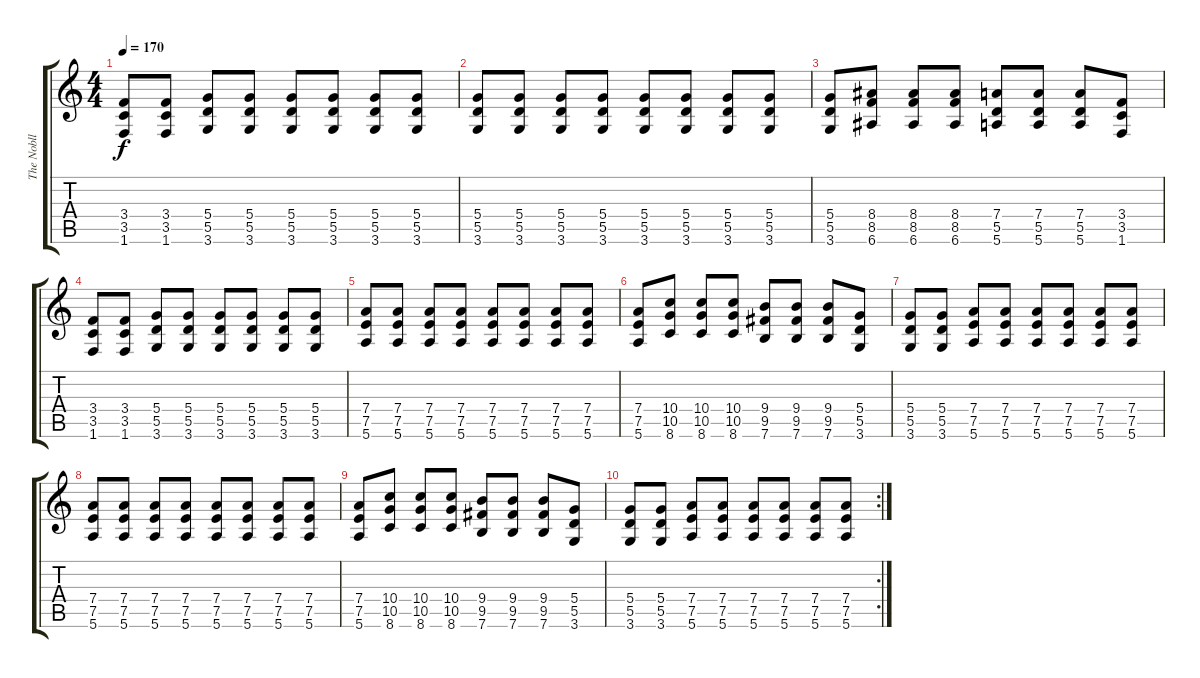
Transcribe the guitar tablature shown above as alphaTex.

\track ("The Nobll" "The Nobll") {instrument overdrivenguitar}
\staff {score tabs}
\tuning (E4 B3 G3 D3 A2 E2) {hide}
\ts (4 4)
\tempo 170
\clef g2
\ks c
(3.4 3.5 1.6).8{dy f} (3.4 3.5 1.6).8 (5.4 5.5 3.6).8 (5.4 5.5 3.6).8 (5.4 5.5 3.6).8 (5.4 5.5 3.6).8 (5.4 5.5 3.6).8 (5.4 5.5 3.6).8 |
(5.4 5.5 3.6).8 (5.4 5.5 3.6).8 (5.4 5.5 3.6).8 (5.4 5.5 3.6).8 (5.4 5.5 3.6).8 (5.4 5.5 3.6).8 (5.4 5.5 3.6).8 (5.4 5.5 3.6).8 |
(5.4 5.5 3.6).8 (8.4 8.5 6.6).8 (8.4 8.5 6.6).8 (8.4 8.5 6.6).8 (7.4 5.5 5.6).8 (7.4 5.5 5.6).8 (7.4 5.5 5.6).8 (3.4 3.5 1.6).8 |
(3.4 3.5 1.6).8 (3.4 3.5 1.6).8 (5.4 5.5 3.6).8 (5.4 5.5 3.6).8 (5.4 5.5 3.6).8 (5.4 5.5 3.6).8 (5.4 5.5 3.6).8 (5.4 5.5 3.6).8 |
(7.4 7.5 5.6).8 (7.4 7.5 5.6).8 (7.4 7.5 5.6).8 (7.4 7.5 5.6).8 (7.4 7.5 5.6).8 (7.4 7.5 5.6).8 (7.4 7.5 5.6).8 (7.4 7.5 5.6).8 |
(7.4 7.5 5.6).8 (10.4 10.5 8.6).8 (10.4 10.5 8.6).8 (10.4 10.5 8.6).8 (9.4 9.5 7.6).8 (9.4 9.5 7.6).8 (9.4 9.5 7.6).8 (5.4 5.5 3.6).8 |
(5.4 5.5 3.6).8 (5.4 5.5 3.6).8 (7.4 7.5 5.6).8 (7.4 7.5 5.6).8 (7.4 7.5 5.6).8 (7.4 7.5 5.6).8 (7.4 7.5 5.6).8 (7.4 7.5 5.6).8 |
(7.4 7.5 5.6).8 (7.4 7.5 5.6).8 (7.4 7.5 5.6).8 (7.4 7.5 5.6).8 (7.4 7.5 5.6).8 (7.4 7.5 5.6).8 (7.4 7.5 5.6).8 (7.4 7.5 5.6).8 |
(7.4 7.5 5.6).8 (10.4 10.5 8.6).8 (10.4 10.5 8.6).8 (10.4 10.5 8.6).8 (9.4 9.5 7.6).8 (9.4 9.5 7.6).8 (9.4 9.5 7.6).8 (5.4 5.5 3.6).8 |
\rc 2
(5.4 5.5 3.6).8 (5.4 5.5 3.6).8 (7.4 7.5 5.6).8 (7.4 7.5 5.6).8 (7.4 7.5 5.6).8 (7.4 7.5 5.6).8 (7.4 7.5 5.6).8 (7.4 7.5 5.6).8
